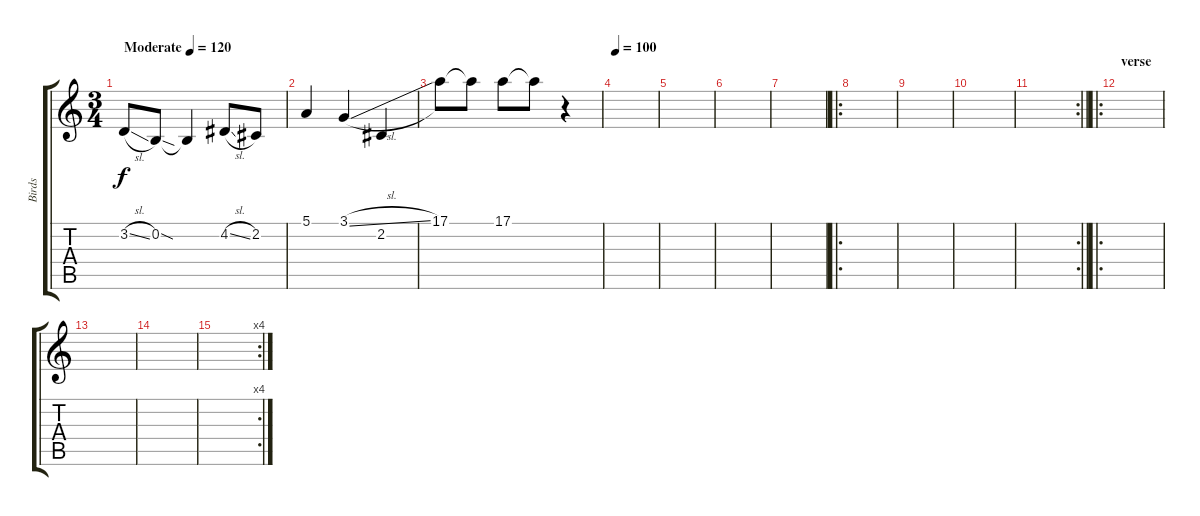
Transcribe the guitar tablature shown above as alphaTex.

\track ("Birds" "Birds") {instrument birdtweet}
\staff {score tabs}
\tuning (E4 B3 G3 D3 A2 E2) {hide}
\ts (3 4)
\tempo (120 "Moderate")
\clef g2
\ks c
3.2{sl}.8{dy f instrument birdtweet} 0.2{sod}.8 0.2{t}.4 4.2{sl}.8 2.2.8 |
5.1.4 3.1{sl}.4 2.2.4 |
17.1.8{volume 7 instrument tubularbells} 17.1{t}.8 17.1.8 17.1{t}.8 r.4 |
\tempo 100
|
|
|
|
\ro
|
|
|
\rc 2
\barLineRight lightlight
|
\ro
\section ("" "verse")
|
|
|
\rc 4
